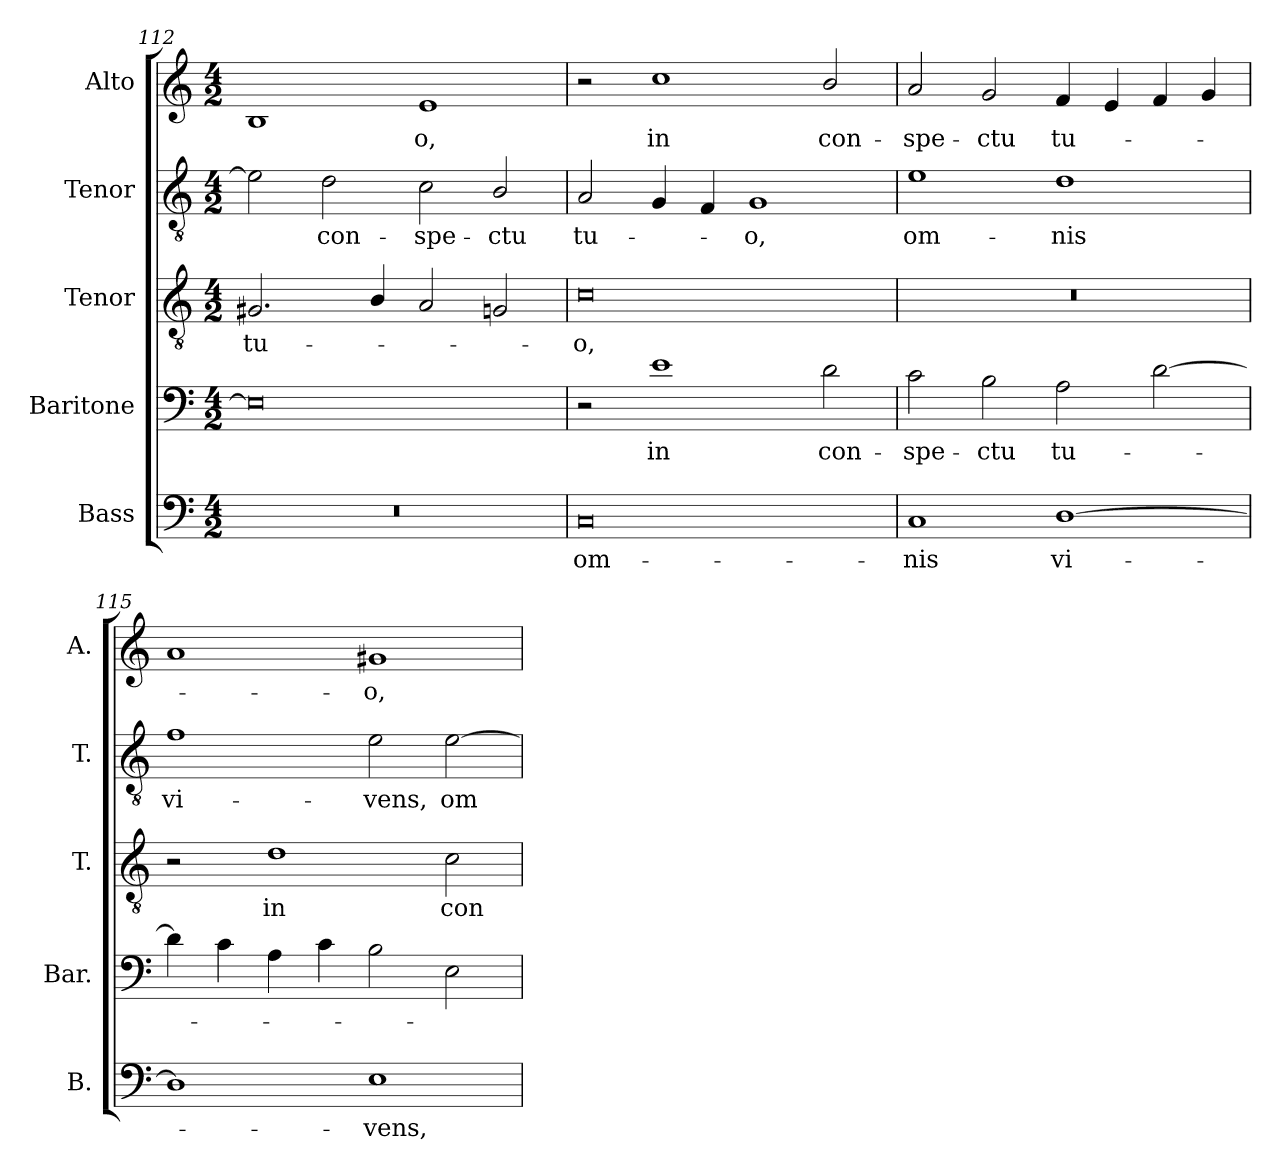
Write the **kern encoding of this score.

**kern	**text	**kern	**text	**kern	**text	**kern	**text	**kern	**text
*part5	*part5	*part4	*part4	*part3	*part3	*part2	*part2	*part1	*part1
*staff5	*staff5	*staff4	*staff4	*staff3	*staff3	*staff2	*staff2	*staff1	*staff1
*I"Bass	*	*I"Baritone	*	*I"Tenor	*	*I"Tenor	*	*I"Alto	*
*I'B.	*	*I'Bar.	*	*I'T.	*	*I'T.	*	*I'A.	*
*clefF4	*	*clefF4	*	*clefGv2	*	*clefGv2	*	*clefG2	*
*	*	*	*	*ITrd7c12	*	*ITrd7c12	*	*	*
*k[]	*	*k[]	*	*k[]	*	*k[]	*	*k[]	*
*C:	*	*C:	*	*C:	*	*C:	*	*C:	*
*M4/2	*	*M4/2	*	*M4/2	*	*M4/2	*	*M4/2	*
=112	=112	=112	=112	=112	=112	=112	=112	=112	=112
!LO:N:vis=1	!	!	!	!	!	!	!	!	!
!	!	!	!	!	!LO:LY:b:color=#000000	!	!	!	!
0r	.	0Ei]	.	2.GG#Xi/	tu-	2Ei\]	.	1Bi	.
!	!	!	!	!	!	!	!LO:LY:b:color=#000000	!	!
.	.	.	.	.	.	2Di\	con-	.	.
.	.	.	.	4BBi/	.	.	.	.	.
!	!	!	!	!	!	!	!LO:LY:b:color=#000000	!	!
!	!	!	!	!	!	!	!	!	!LO:LY:b:color=#000000
.	.	.	.	2AAi/	.	2Ci\	-spe-	1ei	-o,
!	!	!	!	!	!	!	!LO:LY:b:color=#000000	!	!
.	.	.	.	2GGni/	.	2BBi/	-ctu	.	.
=113	=113	=113	=113	=113	=113	=113	=113	=113	=113
!	!LO:LY:b:color=#000000	!	!	!	!	!	!	!	!
!	!	!	!	!	!LO:LY:b:color=#000000	!	!	!	!
!	!	!	!	!	!	!	!LO:LY:b:color=#000000	!	!
0Ci	om-	2r	.	0Ci	-o,	2AAi/	tu-	2r	.
!	!	!	!LO:LY:b:color=#000000	!	!	!	!	!	!
!	!	!	!	!	!	!	!	!	!LO:LY:b:color=#000000
.	.	1ei	in	.	.	4GGi/	.	1cci	in
.	.	.	.	.	.	4FFi/	.	.	.
!	!	!	!	!	!	!	!LO:LY:b:color=#000000	!	!
.	.	.	.	.	.	1GGi	-o,	.	.
!	!	!	!LO:LY:b:color=#000000	!	!	!	!	!	!
!	!	!	!	!	!	!	!	!	!LO:LY:b:color=#000000
.	.	2di\	con-	.	.	.	.	2bi/	con-
=114	=114	=114	=114	=114	=114	=114	=114	=114	=114
!	!LO:LY:b:color=#000000	!	!	!	!	!	!	!	!
!	!	!	!LO:LY:b:color=#000000	!LO:N:vis=1	!	!	!	!	!
!	!	!	!	!	!	!	!LO:LY:b:color=#000000	!	!
!	!	!	!	!	!	!	!	!	!LO:LY:b:color=#000000
1Ci	-nis	2ci\	-spe-	0r	.	1Ei	om-	2ai/	-spe-
!	!	!	!LO:LY:b:color=#000000	!	!	!	!	!	!
!	!	!	!	!	!	!	!	!	!LO:LY:b:color=#000000
.	.	2Bi\	-ctu	.	.	.	.	2gi/	-ctu
!	!LO:LY:b:color=#000000	!	!	!	!	!	!	!	!
!	!	!	!LO:LY:b:color=#000000	!	!	!	!	!	!
!	!	!	!	!	!	!	!LO:LY:b:color=#000000	!	!
!	!	!	!	!	!	!	!	!	!LO:LY:b:color=#000000
[1Di	vi-	2Ai\	tu-	.	.	1Di	-nis	4fi/	tu-
.	.	.	.	.	.	.	.	4ei/	.
.	.	[2di\	.	.	.	.	.	4fi/	.
.	.	.	.	.	.	.	.	4gi/	.
!!LO:LB:g=z
=115	=115	=115	=115	=115	=115	=115	=115	=115	=115
!	!	!	!	!	!	!	!LO:LY:b:color=#000000	!	!
1Di]	.	4di\]	.	2r	.	1Fi	vi-	1ai	.
.	.	4ci\	.	.	.	.	.	.	.
!	!	!	!	!	!LO:LY:b:color=#000000	!	!	!	!
.	.	4Ai\	.	1Di	in	.	.	.	.
.	.	4ci\	.	.	.	.	.	.	.
!	!LO:LY:b:color=#000000	!	!	!	!	!	!	!	!
!	!	!	!	!	!	!	!LO:LY:b:color=#000000	!	!
!	!	!	!	!	!	!	!	!	!LO:LY:b:color=#000000
1Ei	-vens,	2Bi\	.	.	.	2Ei\	-vens,	1g#Xi	-o,
!	!	!	!	!	!LO:LY:b:color=#000000	!	!	!	!
!	!	!	!	!	!	!	!LO:LY:b:color=#000000	!	!
.	.	2Ei\	.	2Ci\	con-	[2Ei\	om-	.	.
=	=	=	=	=	=	=	=	=	=
*-	*-	*-	*-	*-	*-	*-	*-	*-	*-
